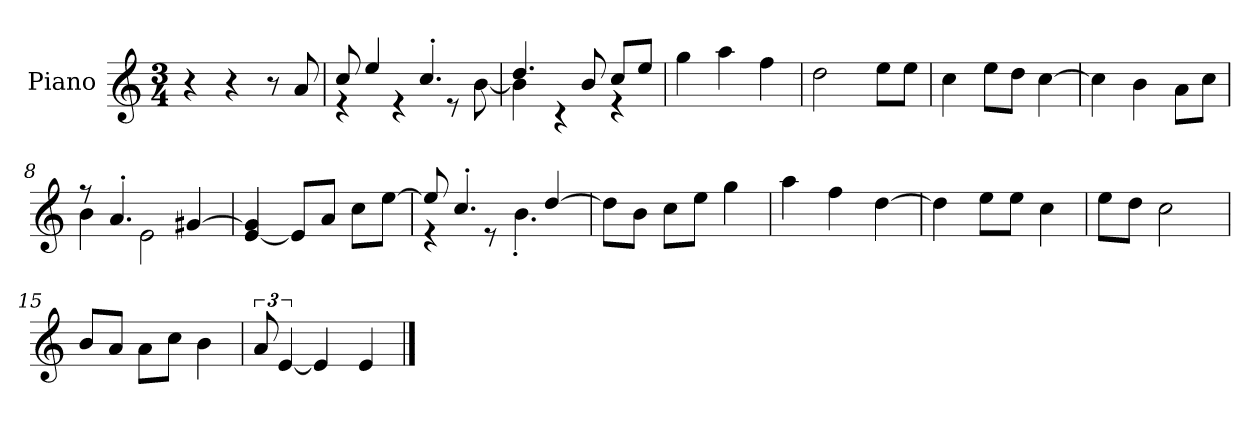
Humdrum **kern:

**kern
*part1
*staff1
*I"Piano
*I'P-no
*clefG2
*k[]
*M3/4
*MM174
=1
4r
4r
8r
8a/
=2
*^
8cc/	4r
4ee/	.
.	4r
4.cc'/	.
.	8r
.	[8b\
=3	=3
4.dd/	4b\]
.	4r
8b/	.
8cc/L	4r
8ee/J	.
*v	*v
=4
4gg\
4aa\
4ff\
=5
2dd\
8ee\L
8ee\J
=6
4cc\
8ee\L
8dd\J
[4cc\
=7
4cc\]
4b\
8a\L
8cc\J
=8
*^
8r	4b\
4.a'/	.
.	2e\
[4g#X/	.
*v	*v
!!LO:LB:g=z
=9
[4e/ 4g#/]
8e/L]
8a/J
8cc\L
[8ee\J
=10
*^
8ee/]	4r
4.cc'/	.
.	8r
.	4.b'\
[4dd/	.
*v	*v
=11
8dd\L]
8b\J
8cc\L
8ee\J
4gg\
=12
4aa\
4ff\
[4dd\
=13
4dd\]
8ee\L
8ee\J
4cc\
=14
8ee\L
8dd\J
2cc\
=15
8b/L
8a/J
8a\L
8cc\J
4b\
=16
12a/
[6e/
4e/]
4e/
==
*-
